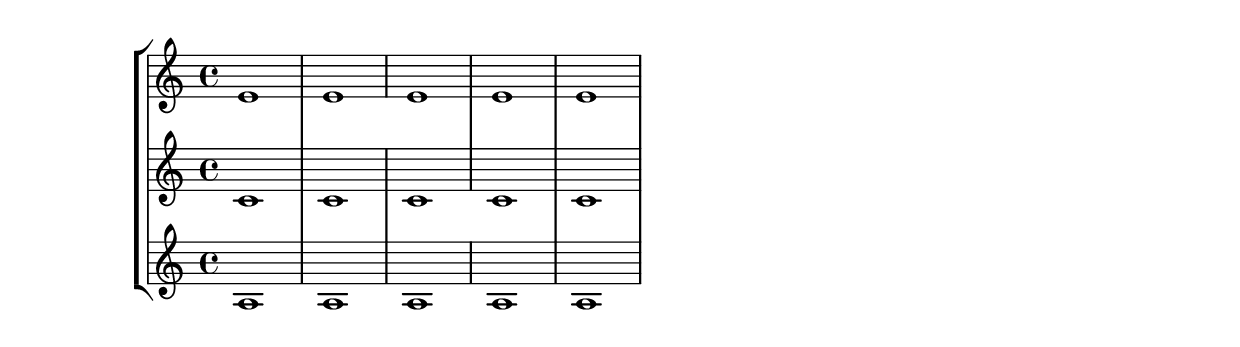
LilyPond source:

%% DO NOT EDIT this file manually; it was automatically
%% generated from the LilyPond Snippet Repository
%% (http://lsr.di.unimi.it).
%%
%% Make any changes in the LSR itself, or in
%% `Documentation/snippets/new/`, then run
%% `scripts/auxiliar/makelsr.pl`.
%%
%% This file is in the public domain.

\version "2.24.0"

\header {
  lsrtags = "rhythms, tweaks-and-overrides"

  texidoc = "
By default, bar lines in StaffGroup, PianoStaff, or GrandStaff groups
are connected between the staves, i.e. a SpanBar is printed.  This
behaviour can be overridden on a staff-by-staff basis.
"

  doctitle = "Removing connecting bar lines on StaffGroup, PianoStaff, or GrandStaff"
} % begin verbatim


\relative c' {
  \new StaffGroup <<
    \new Staff {
      e1 | e
      \once \override Staff.BarLine.allow-span-bar = ##f
      e1 | e | e
    }
    \new Staff {
      c1 | c | c
      \once \override Staff.BarLine.allow-span-bar = ##f
      c1 | c
    }
    \new Staff {
      a1 | a | a | a | a
    }
  >>
}
